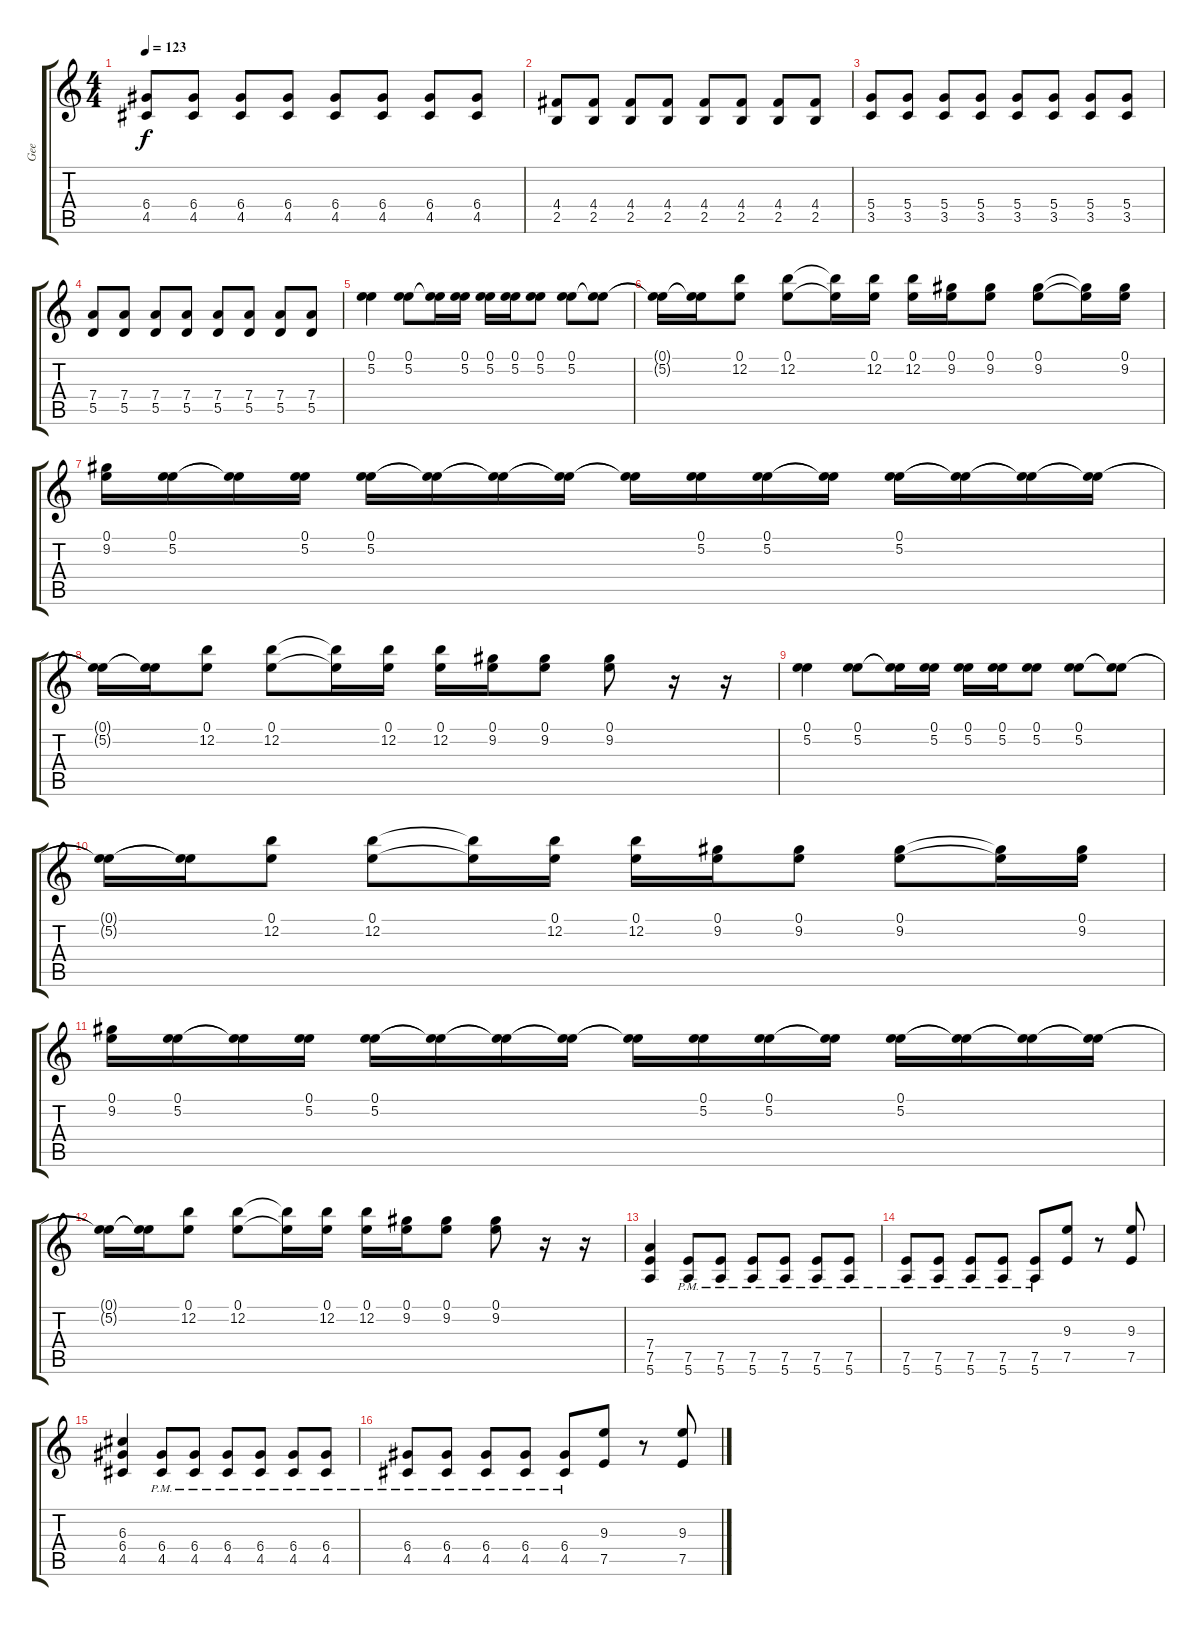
\track ("Gee" "Gee") {instrument distortionguitar}
\staff {score tabs}
\tuning (E4 B3 G3 D3 A2 E2) {hide}
\ts (4 4)
\tempo 123
\clef g2
\ks c
(6.4 4.5).8{dy f} (6.4 4.5).8 (6.4 4.5).8 (6.4 4.5).8 (6.4 4.5).8 (6.4 4.5).8 (6.4 4.5).8 (6.4 4.5).8 |
(4.4 2.5).8 (4.4 2.5).8 (4.4 2.5).8 (4.4 2.5).8 (4.4 2.5).8 (4.4 2.5).8 (4.4 2.5).8 (4.4 2.5).8 |
(5.4 3.5).8 (5.4 3.5).8 (5.4 3.5).8 (5.4 3.5).8 (5.4 3.5).8 (5.4 3.5).8 (5.4 3.5).8 (5.4 3.5).8 |
(7.4 5.5).8 (7.4 5.5).8 (7.4 5.5).8 (7.4 5.5).8 (7.4 5.5).8 (7.4 5.5).8 (7.4 5.5).8 (7.4 5.5).8 |
(0.1 5.2).4 (0.1 5.2).8 (0.1{t} 5.2{t}).16 (0.1 5.2).16 (0.1 5.2).16 (0.1 5.2).16 (0.1 5.2).8 (0.1 5.2).8 (0.1{t} 5.2{t}).8 |
(0.1{t} 5.2{t}).16 (0.1{t} 5.2{t}).16 (0.1 12.2).8 (0.1 12.2).8 (0.1{t} 12.2{t}).16 (0.1 12.2).16 (0.1 12.2).16 (0.1 9.2).16 (0.1 9.2).8 (0.1 9.2).8 (0.1{t} 9.2{t}).16 (0.1 9.2).16 |
(0.1 9.2).16 (0.1 5.2).16 (0.1{t} 5.2{t}).16 (0.1 5.2).16 (0.1 5.2).16 (0.1{t} 5.2{t}).16 (0.1{t} 5.2{t}).16 (0.1{t} 5.2{t}).16 (0.1{t} 5.2{t}).16 (0.1 5.2).16 (0.1 5.2).16 (0.1{t} 5.2{t}).16 (0.1 5.2).16 (0.1{t} 5.2{t}).16 (0.1{t} 5.2{t}).16 (0.1{t} 5.2{t}).16 |
(0.1{t} 5.2{t}).16 (0.1{t} 5.2{t}).16 (0.1 12.2).8 (0.1 12.2).8 (0.1{t} 12.2{t}).16 (0.1 12.2).16 (0.1 12.2).16 (0.1 9.2).16 (0.1 9.2).8 (0.1 9.2).8 r.16 r.16 |
(0.1 5.2).4 (0.1 5.2).8 (0.1{t} 5.2{t}).16 (0.1 5.2).16 (0.1 5.2).16 (0.1 5.2).16 (0.1 5.2).8 (0.1 5.2).8 (0.1{t} 5.2{t}).8 |
(0.1{t} 5.2{t}).16 (0.1{t} 5.2{t}).16 (0.1 12.2).8 (0.1 12.2).8 (0.1{t} 12.2{t}).16 (0.1 12.2).16 (0.1 12.2).16 (0.1 9.2).16 (0.1 9.2).8 (0.1 9.2).8 (0.1{t} 9.2{t}).16 (0.1 9.2).16 |
(0.1 9.2).16 (0.1 5.2).16 (0.1{t} 5.2{t}).16 (0.1 5.2).16 (0.1 5.2).16 (0.1{t} 5.2{t}).16 (0.1{t} 5.2{t}).16 (0.1{t} 5.2{t}).16 (0.1{t} 5.2{t}).16 (0.1 5.2).16 (0.1 5.2).16 (0.1{t} 5.2{t}).16 (0.1 5.2).16 (0.1{t} 5.2{t}).16 (0.1{t} 5.2{t}).16 (0.1{t} 5.2{t}).16 |
(0.1{t} 5.2{t}).16 (0.1{t} 5.2{t}).16 (0.1 12.2).8 (0.1 12.2).8 (0.1{t} 12.2{t}).16 (0.1 12.2).16 (0.1 12.2).16 (0.1 9.2).16 (0.1 9.2).8 (0.1 9.2).8 r.16 r.16 |
(7.4 7.5 5.6).4 (7.5{pm} 5.6{pm}).8 (7.5{pm} 5.6{pm}).8 (7.5{pm} 5.6{pm}).8 (7.5{pm} 5.6{pm}).8 (7.5{pm} 5.6{pm}).8 (7.5{pm} 5.6{pm}).8 |
(7.5{pm} 5.6{pm}).8 (7.5{pm} 5.6{pm}).8 (7.5{pm} 5.6{pm}).8 (7.5{pm} 5.6{pm}).8 (7.5{pm} 5.6{pm}).8 (9.3 7.5).8 r.8 (9.3 7.5).8 |
(6.3 6.4 4.5).4 (6.4{pm} 4.5{pm}).8 (6.4{pm} 4.5{pm}).8 (6.4{pm} 4.5{pm}).8 (6.4{pm} 4.5{pm}).8 (6.4{pm} 4.5{pm}).8 (6.4{pm} 4.5{pm}).8 |
(6.4{pm} 4.5{pm}).8 (6.4{pm} 4.5{pm}).8 (6.4{pm} 4.5{pm}).8 (6.4{pm} 4.5{pm}).8 (6.4{pm} 4.5{pm}).8 (9.3 7.5).8 r.8 (9.3 7.5).8
